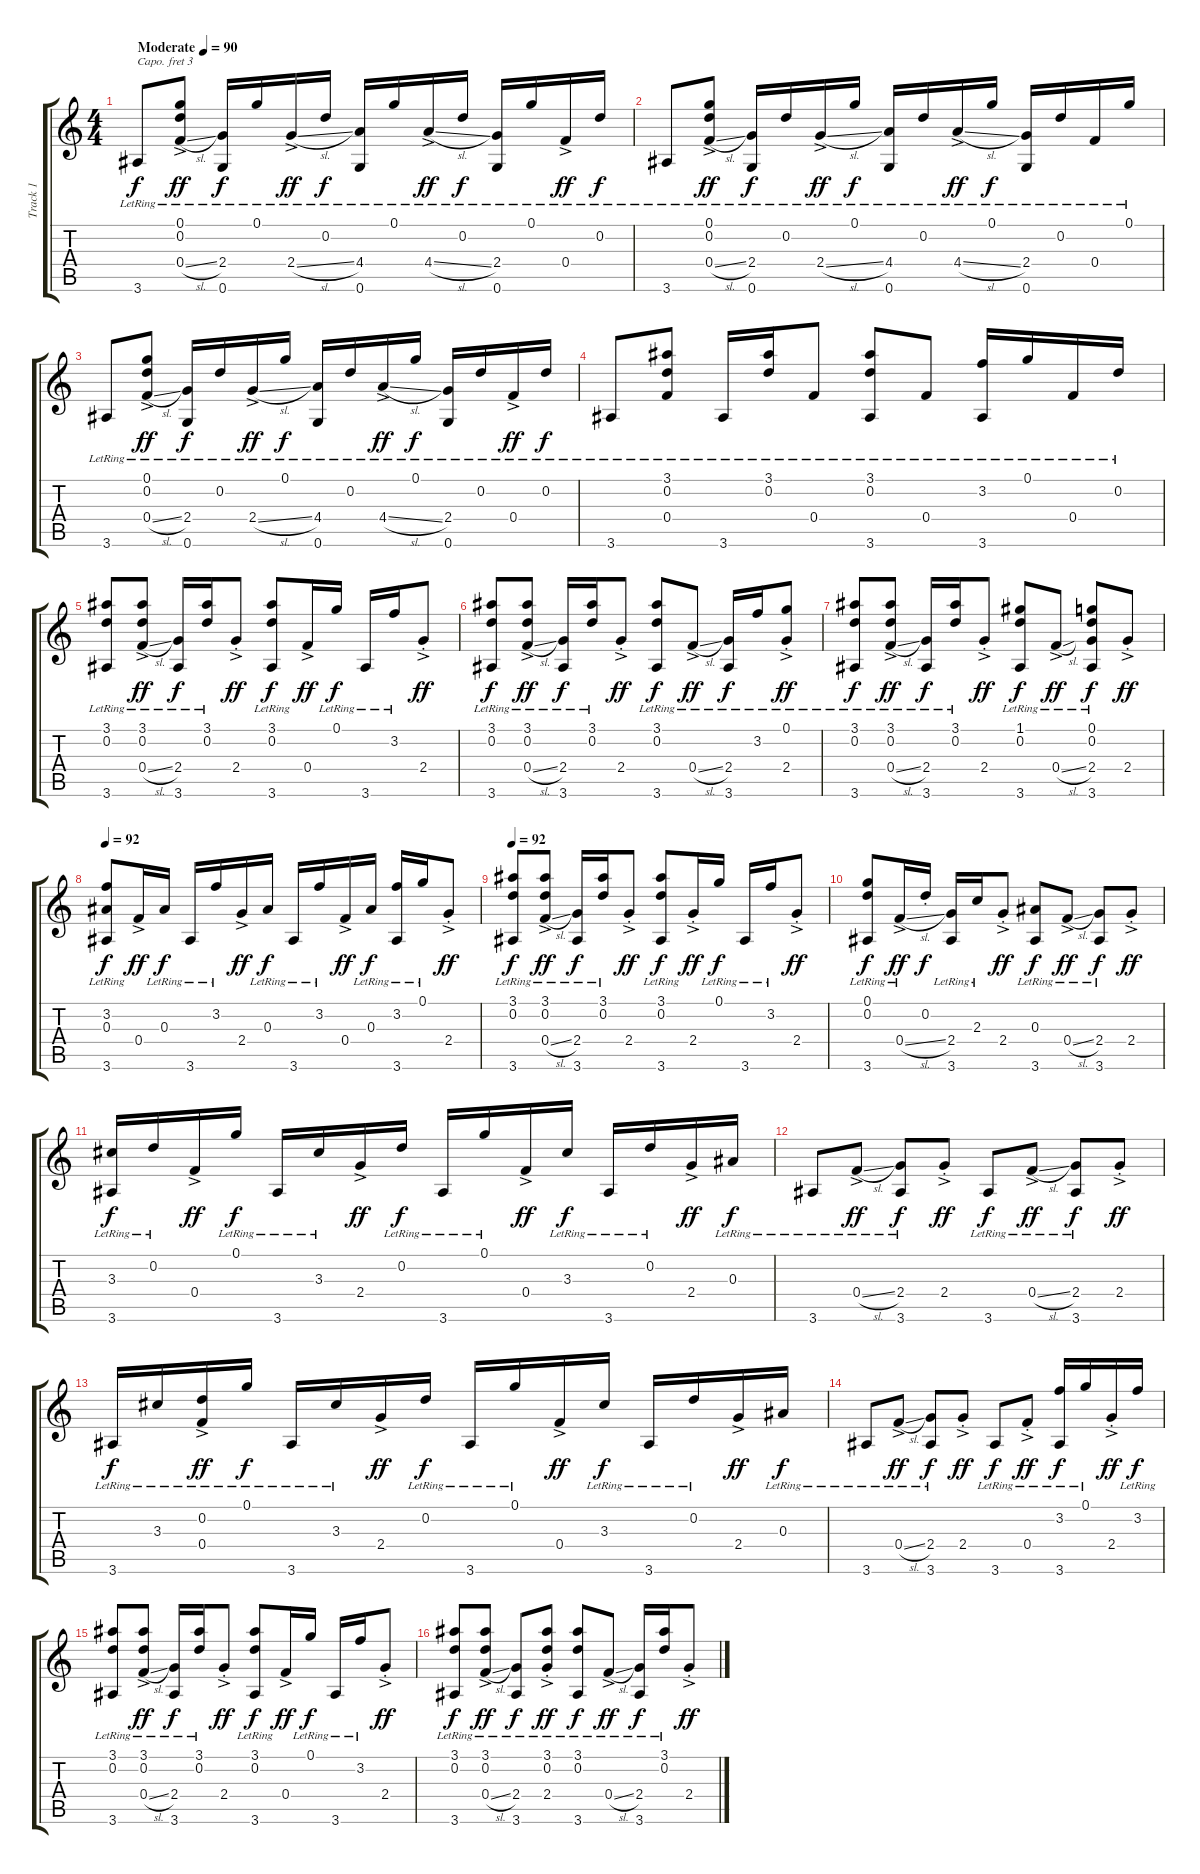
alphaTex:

\track ("Track 1" "Track 1") {instrument acousticguitarsteel}
\staff {score tabs}
\capo 3
\tuning (E4 B3 G3 D3 A2 E2) {hide}
\ts (4 4)
\tempo (90 "Moderate")
\clef g2
\ks c
3.6{lr}.8{dy f instrument acousticguitarsteel} (0.1{lr} 0.2{lr} 0.4{sl ac lr}).8{dy ff} (2.4{lr} 0.6{lr}).16{dy f} 0.1{lr}.16 2.4{sl ac lr}.16{dy ff} 0.2{lr}.16{dy f} (4.4{lr} 0.6{lr}).16 0.1{lr}.16 4.4{sl ac lr}.16{dy ff} 0.2{lr}.16{dy f} (2.4{lr} 0.6{lr}).16 0.1{lr}.16 0.4{ac lr}.16{dy ff} 0.2{lr}.16{dy f} |
3.6{lr}.8 (0.1{lr} 0.2{lr} 0.4{sl ac lr}).8{dy ff} (2.4{lr} 0.6{lr}).16{dy f} 0.2{lr}.16 2.4{sl ac lr}.16{dy ff} 0.1{lr}.16{dy f} (4.4{lr} 0.6{lr}).16 0.2{lr}.16 4.4{sl ac lr}.16{dy ff} 0.1{lr}.16{dy f} (2.4{lr} 0.6{lr}).16 0.2{lr}.16 0.4{lr}.16 0.1{lr}.16 |
3.6{lr}.8 (0.1{lr} 0.2{lr} 0.4{sl ac lr}).8{dy ff} (2.4{lr} 0.6{lr}).16{dy f} 0.2{lr}.16 2.4{sl ac lr}.16{dy ff} 0.1{lr}.16{dy f} (4.4{lr} 0.6{lr}).16 0.2{lr}.16 4.4{sl ac lr}.16{dy ff} 0.1{lr}.16{dy f} (2.4{lr} 0.6{lr}).16 0.2{lr}.16 0.4{ac lr}.16{dy ff} 0.2{lr}.16{dy f} |
3.6{lr}.8 (3.1{lr} 0.2{lr} 0.4{lr}).8 3.6{lr}.16 (3.1{lr} 0.2{lr}).16 0.4{lr}.8 (3.1{lr} 0.2{lr} 3.6{lr}).8 0.4{lr}.8 (3.2{lr} 3.6{lr}).16 0.1{lr}.16 0.4{lr}.16 0.2{lr}.16 |
(3.1{lr} 0.2{lr} 3.6{lr}).8 (3.1{lr} 0.2{lr} 0.4{sl ac lr}).8{dy ff} (2.4{lr} 3.6{lr}).16{dy f} (3.1{lr} 0.2{lr}).16 2.4{ac st}.8{dy ff} (3.1{lr} 0.2{lr} 3.6{lr}).8{dy f} 0.4{ac}.16{dy ff} 0.1{lr}.16{dy f} 3.6{lr}.16 3.2{lr}.16 2.4{ac st}.8{dy ff} |
(3.1{lr} 0.2{lr} 3.6{lr}).8{dy f} (3.1{lr} 0.2{lr} 0.4{sl ac lr}).8{dy ff} (2.4{lr} 3.6{lr}).16{dy f} (3.1{lr} 0.2{lr}).16 2.4{ac st}.8{dy ff} (3.1{lr} 0.2{lr} 3.6{lr}).8{dy f} 0.4{sl ac lr}.8{dy ff} (2.4{lr} 3.6{lr}).16{dy f} 3.2{lr}.16 (0.1{lr} 2.4{ac st}).8{dy ff} |
(3.1{lr} 0.2{lr} 3.6{lr}).8{dy f} (3.1{lr} 0.2{lr} 0.4{sl ac lr}).8{dy ff} (2.4{lr} 3.6{lr}).16{dy f} (3.1{lr} 0.2{lr}).16 2.4{ac st}.8{dy ff} (1.1{lr} 0.2{lr} 3.6{lr}).8{dy f} 0.4{sl ac lr}.8{dy ff} (0.1{lr} 0.2{lr} 2.4{lr} 3.6{lr}).8{dy f} 2.4{ac st}.8{dy ff} |
\tempo 92
(3.2{lr} 0.3{lr} 3.6{lr}).8{dy f} 0.4{ac}.16{dy ff} 0.3{lr}.16{dy f} 3.6{lr}.16 3.2{lr}.16 2.4{ac}.16{dy ff} 0.3{lr}.16{dy f} 3.6{lr}.16 3.2{lr}.16 0.4{ac}.16{dy ff} 0.3{lr}.16{dy f} (3.2{lr} 3.6{lr}).16 0.1{lr}.16 2.4{ac st}.8{dy ff} |
\tempo 92
(3.1{lr} 0.2{lr} 3.6{lr}).8{dy f} (3.1{lr} 0.2{lr} 0.4{sl ac lr}).8{dy ff} (2.4{lr} 3.6{lr}).16{dy f} (3.1{lr} 0.2{lr}).16 2.4{ac st}.8{dy ff} (3.1{lr} 0.2{lr} 3.6{lr}).8{dy f} 2.4{ac st}.16{dy ff} 0.1{lr}.16{dy f} 3.6{lr}.16 3.2{lr}.16 2.4{ac st}.8{dy ff} |
(0.1{lr} 0.2{lr} 3.6{lr}).8{dy f} 0.4{sl ac lr}.16{dy ff} 0.2{st}.16{dy f} (2.4{lr} 3.6{lr}).16 2.3{lr}.16 2.4{ac st}.8{dy ff} (0.3{lr} 3.6{lr}).8{dy f} 0.4{sl ac lr}.8{dy ff} (2.4{lr} 3.6{lr}).8{dy f} 2.4{ac st}.8{dy ff} |
(3.3{lr} 3.6{lr}).16{dy f} 0.2{lr}.16 0.4{ac}.16{dy ff} 0.1{lr}.16{dy f} 3.6{lr}.16 3.3{lr}.16 2.4{ac}.16{dy ff} 0.2{lr}.16{dy f} 3.6{lr}.16 0.1{lr}.16 0.4{ac}.16{dy ff} 3.3{lr}.16{dy f} 3.6{lr}.16 0.2{lr}.16 2.4{ac}.16{dy ff} 0.3{lr}.16{dy f} |
3.6{lr}.8 0.4{sl ac lr}.8{dy ff} (2.4{lr} 3.6{lr}).8{dy f} 2.4{ac st}.8{dy ff} 3.6{lr}.8{dy f} 0.4{sl ac lr}.8{dy ff} (2.4{lr} 3.6{lr}).8{dy f} 2.4{ac st}.8{dy ff} |
3.6{lr}.16{dy f} 3.3{lr}.16 (0.2{lr} 0.4{ac}).16{dy ff} 0.1{lr}.16{dy f} 3.6{lr}.16 3.3{lr}.16 2.4{ac}.16{dy ff} 0.2{lr}.16{dy f} 3.6{lr}.16 0.1{lr}.16 0.4{ac}.16{dy ff} 3.3{lr}.16{dy f} 3.6{lr}.16 0.2{lr}.16 2.4{ac}.16{dy ff} 0.3{lr}.16{dy f} |
3.6{lr}.8 0.4{sl ac lr}.8{dy ff} (2.4{lr} 3.6{lr}).8{dy f} 2.4{ac st}.8{dy ff} 3.6{lr}.8{dy f} 0.4{ac st lr}.8{dy ff} (3.2 3.6{lr}).16{dy f} 0.1{lr}.16 2.4{ac st}.16{dy ff} 3.2{lr}.16{dy f} |
(3.1{lr} 0.2{lr} 3.6{lr}).8 (3.1{lr} 0.2{lr} 0.4{sl ac lr}).8{dy ff} (2.4{lr} 3.6{lr}).16{dy f} (3.1{lr} 0.2{lr}).16 2.4{ac st}.8{dy ff} (3.1{lr} 0.2{lr} 3.6{lr}).8{dy f} 0.4{ac}.16{dy ff} 0.1{lr}.16{dy f} 3.6{lr}.16 3.2{lr}.16 2.4{ac st}.8{dy ff} |
(3.1{lr} 0.2{lr} 3.6{lr}).8{dy f} (3.1{lr} 0.2{lr} 0.4{sl ac lr}).8{dy ff} (2.4{lr} 3.6{lr}).8{dy f} (3.1{lr} 0.2{lr} 2.4{ac st}).8{dy ff} (3.1{lr} 0.2{lr} 3.6{lr}).8{dy f} 0.4{sl ac lr}.8{dy ff} (2.4{lr} 3.6{lr}).16{dy f} (3.1{lr} 0.2{lr}).16 2.4{ac st}.8{dy ff}
